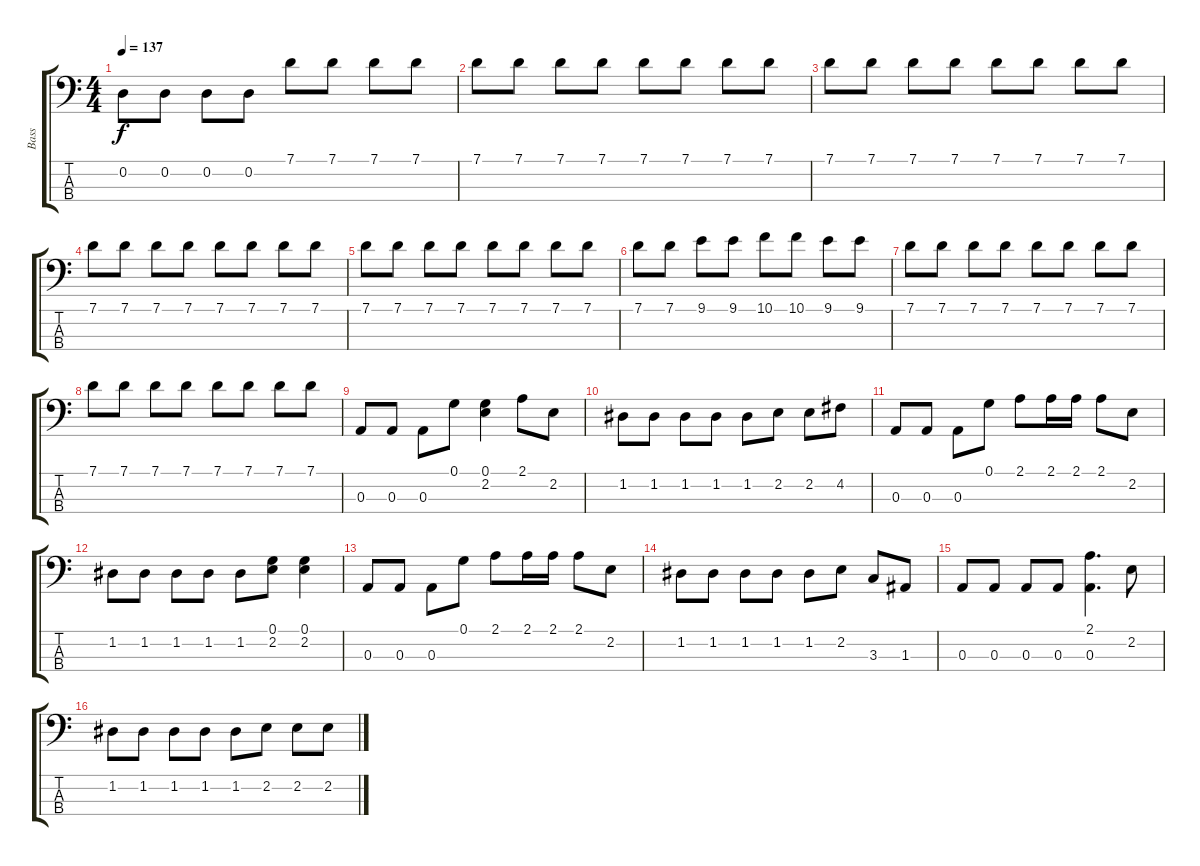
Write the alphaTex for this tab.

\track ("Bass" "Bass") {instrument electricbasspick}
\staff {score tabs}
\tuning (G2 D2 A1 E1) {hide}
\ts (4 4)
\tempo 137
\clef f4
\ks c
0.2.8{dy f} 0.2.8 0.2.8 0.2.8 7.1.8 7.1.8 7.1.8 7.1.8 |
7.1.8 7.1.8 7.1.8 7.1.8 7.1.8 7.1.8 7.1.8 7.1.8 |
7.1.8 7.1.8 7.1.8 7.1.8 7.1.8 7.1.8 7.1.8 7.1.8 |
7.1.8 7.1.8 7.1.8 7.1.8 7.1.8 7.1.8 7.1.8 7.1.8 |
7.1.8 7.1.8 7.1.8 7.1.8 7.1.8 7.1.8 7.1.8 7.1.8 |
7.1.8 7.1.8 9.1.8 9.1.8 10.1.8 10.1.8 9.1.8 9.1.8 |
7.1.8 7.1.8 7.1.8 7.1.8 7.1.8 7.1.8 7.1.8 7.1.8 |
7.1.8 7.1.8 7.1.8 7.1.8 7.1.8 7.1.8 7.1.8 7.1.8 |
0.3.8 0.3.8 0.3.8 0.1.8 (0.1 2.2).4 2.1.8 2.2.8 |
1.2.8 1.2.8 1.2.8 1.2.8 1.2.8 2.2.8 2.2.8 4.2.8 |
0.3.8 0.3.8 0.3.8 0.1.8 2.1.8 2.1.16 2.1.16 2.1.8 2.2.8 |
1.2.8 1.2.8 1.2.8 1.2.8 1.2.8 (0.1 2.2).8 (0.1 2.2).4 |
0.3.8 0.3.8 0.3.8 0.1.8 2.1.8 2.1.16 2.1.16 2.1.8 2.2.8 |
1.2.8 1.2.8 1.2.8 1.2.8 1.2.8 2.2.8 3.3.8 1.3.8 |
0.3.8 0.3.8 0.3.8 0.3.8 (2.1 0.3).4{d} 2.2.8 |
1.2.8 1.2.8 1.2.8 1.2.8 1.2.8 2.2.8 2.2.8 2.2.8
